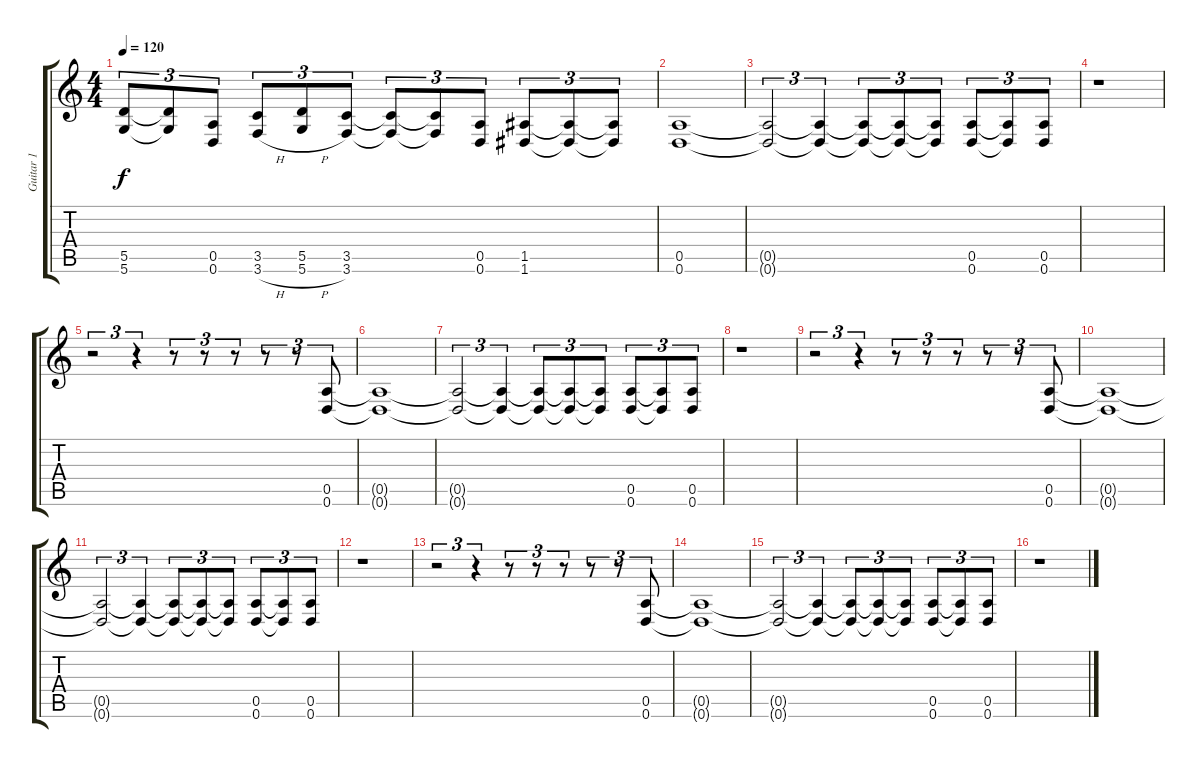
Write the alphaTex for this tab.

\track ("Guitar 1" "Guitar 1") {instrument distortionguitar}
\staff {score tabs}
\tuning (E4 B3 G3 D3 A2 D2) {hide}
\ts (4 4)
\tempo 120
\clef g2
\ks c
(5.5{t} 5.6{t}).8{tu (3 2) dy f} (5.5{t} 5.6{t}).8{tu (3 2)} (0.5 0.6).8{tu (3 2)} (3.5 3.6{h}).8{tu (3 2)} (5.5 5.6{h}).8{tu (3 2)} (3.5 3.6).8{tu (3 2)} (3.5{t} 3.6{t}).8{tu (3 2)} (3.5{t} 3.6{t}).8{tu (3 2)} (0.5 0.6).8{tu (3 2)} (1.5 1.6).8{tu (3 2)} (1.5{t} 1.6{t}).8{tu (3 2)} (1.5{t} 1.6{t}).8{tu (3 2)} |
(0.5 0.6).1 |
(0.5{t} 0.6{t}).2{tu (3 2)} (0.5{t} 0.6{t}).4{tu (3 2)} (0.5{t} 0.6{t}).8{tu (3 2)} (0.5{t} 0.6{t}).8{tu (3 2)} (0.5{t} 0.6{t}).8{tu (3 2)} (0.5 0.6).8{tu (3 2)} (0.5{t} 0.6{t}).8{tu (3 2)} (0.5 0.6).8{tu (3 2)} |
r.1 |
r.2{tu (3 2)} r.4{tu (3 2)} r.8{tu (3 2)} r.8{tu (3 2)} r.8{tu (3 2)} r.8{tu (3 2)} r.8{tu (3 2)} (0.5 0.6).8{tu (3 2)} |
(0.5{t} 0.6{t}).1 |
(0.5{t} 0.6{t}).2{tu (3 2)} (0.5{t} 0.6{t}).4{tu (3 2)} (0.5{t} 0.6{t}).8{tu (3 2)} (0.5{t} 0.6{t}).8{tu (3 2)} (0.5{t} 0.6{t}).8{tu (3 2)} (0.5 0.6).8{tu (3 2)} (0.5{t} 0.6{t}).8{tu (3 2)} (0.5 0.6).8{tu (3 2)} |
r.1 |
r.2{tu (3 2)} r.4{tu (3 2)} r.8{tu (3 2)} r.8{tu (3 2)} r.8{tu (3 2)} r.8{tu (3 2)} r.8{tu (3 2)} (0.5 0.6).8{tu (3 2)} |
(0.5{t} 0.6{t}).1 |
(0.5{t} 0.6{t}).2{tu (3 2)} (0.5{t} 0.6{t}).4{tu (3 2)} (0.5{t} 0.6{t}).8{tu (3 2)} (0.5{t} 0.6{t}).8{tu (3 2)} (0.5{t} 0.6{t}).8{tu (3 2)} (0.5 0.6).8{tu (3 2)} (0.5{t} 0.6{t}).8{tu (3 2)} (0.5 0.6).8{tu (3 2)} |
r.1 |
r.2{tu (3 2)} r.4{tu (3 2)} r.8{tu (3 2)} r.8{tu (3 2)} r.8{tu (3 2)} r.8{tu (3 2)} r.8{tu (3 2)} (0.5 0.6).8{tu (3 2)} |
(0.5{t} 0.6{t}).1 |
(0.5{t} 0.6{t}).2{tu (3 2)} (0.5{t} 0.6{t}).4{tu (3 2)} (0.5{t} 0.6{t}).8{tu (3 2)} (0.5{t} 0.6{t}).8{tu (3 2)} (0.5{t} 0.6{t}).8{tu (3 2)} (0.5 0.6).8{tu (3 2)} (0.5{t} 0.6{t}).8{tu (3 2)} (0.5 0.6).8{tu (3 2)} |
r.1
